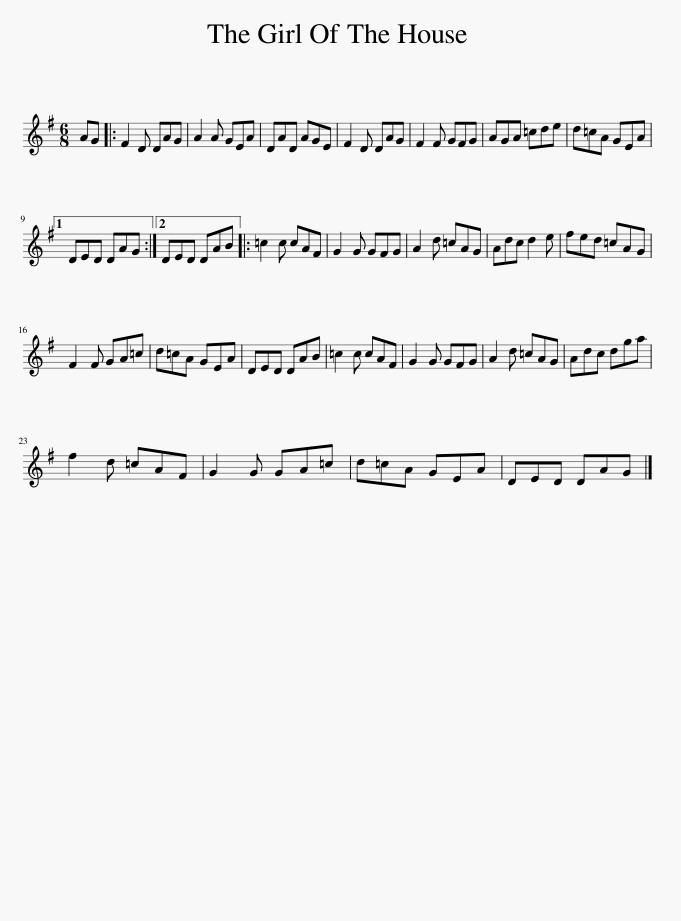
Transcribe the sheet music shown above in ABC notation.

X:1
L:1/8
M:6/8
I:linebreak $
K:G
V:1 treble
V:1
 AG |: F2 D DAG | A2 A GEA | DAD AGE | F2 D DAG | %5
 F2 F GFG | AGA =cde | d=cA GEA |1$ DED DAG :|2 DED DAB |: %10
 =c2 c cAF | G2 G GFG | A2 d =cAG | Adc d2 e | fed =cAG |$ %15
 F2 F GA=c | d=cA GEA | DED DAB | =c2 c cAF | G2 G GFG | %20
 A2 d =cAG | Adc dga |$ f2 d =cAF | G2 G GA=c | d=cA GEA | %25
 DED DAG |] %26
